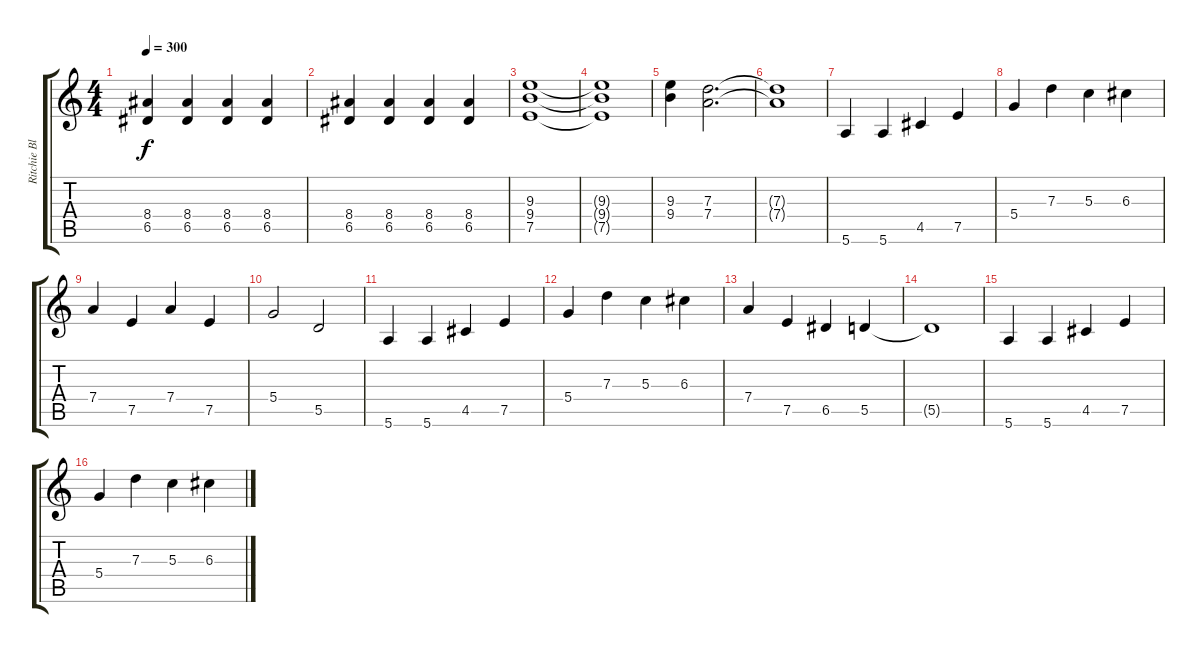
\track ("Ritchie Blackmore" "Ritchie Bl") {instrument overdrivenguitar}
\staff {score tabs}
\tuning (E4 B3 G3 D3 A2 E2) {hide}
\ts (4 4)
\tempo 300
\clef g2
\ks c
(8.4 6.5).4{dy f} (8.4 6.5).4 (8.4 6.5).4 (8.4 6.5).4 |
(8.4 6.5).4 (8.4 6.5).4 (8.4 6.5).4 (8.4 6.5).4 |
(9.3 9.4 7.5).1 |
(9.3{t} 9.4{t} 7.5{t}).1 |
(9.3 9.4).4 (7.3 7.4).2{d} |
(7.3{t} 7.4{t}).1 |
5.6.4 5.6.4 4.5.4 7.5.4 |
5.4.4 7.3.4 5.3.4 6.3.4 |
7.4.4 7.5.4 7.4.4 7.5.4 |
5.4.2 5.5.2 |
5.6.4 5.6.4 4.5.4 7.5.4 |
5.4.4 7.3.4 5.3.4 6.3.4 |
7.4.4 7.5.4 6.5.4 5.5.4 |
5.5{t}.1 |
5.6.4 5.6.4 4.5.4 7.5.4 |
5.4.4 7.3.4 5.3.4 6.3.4
